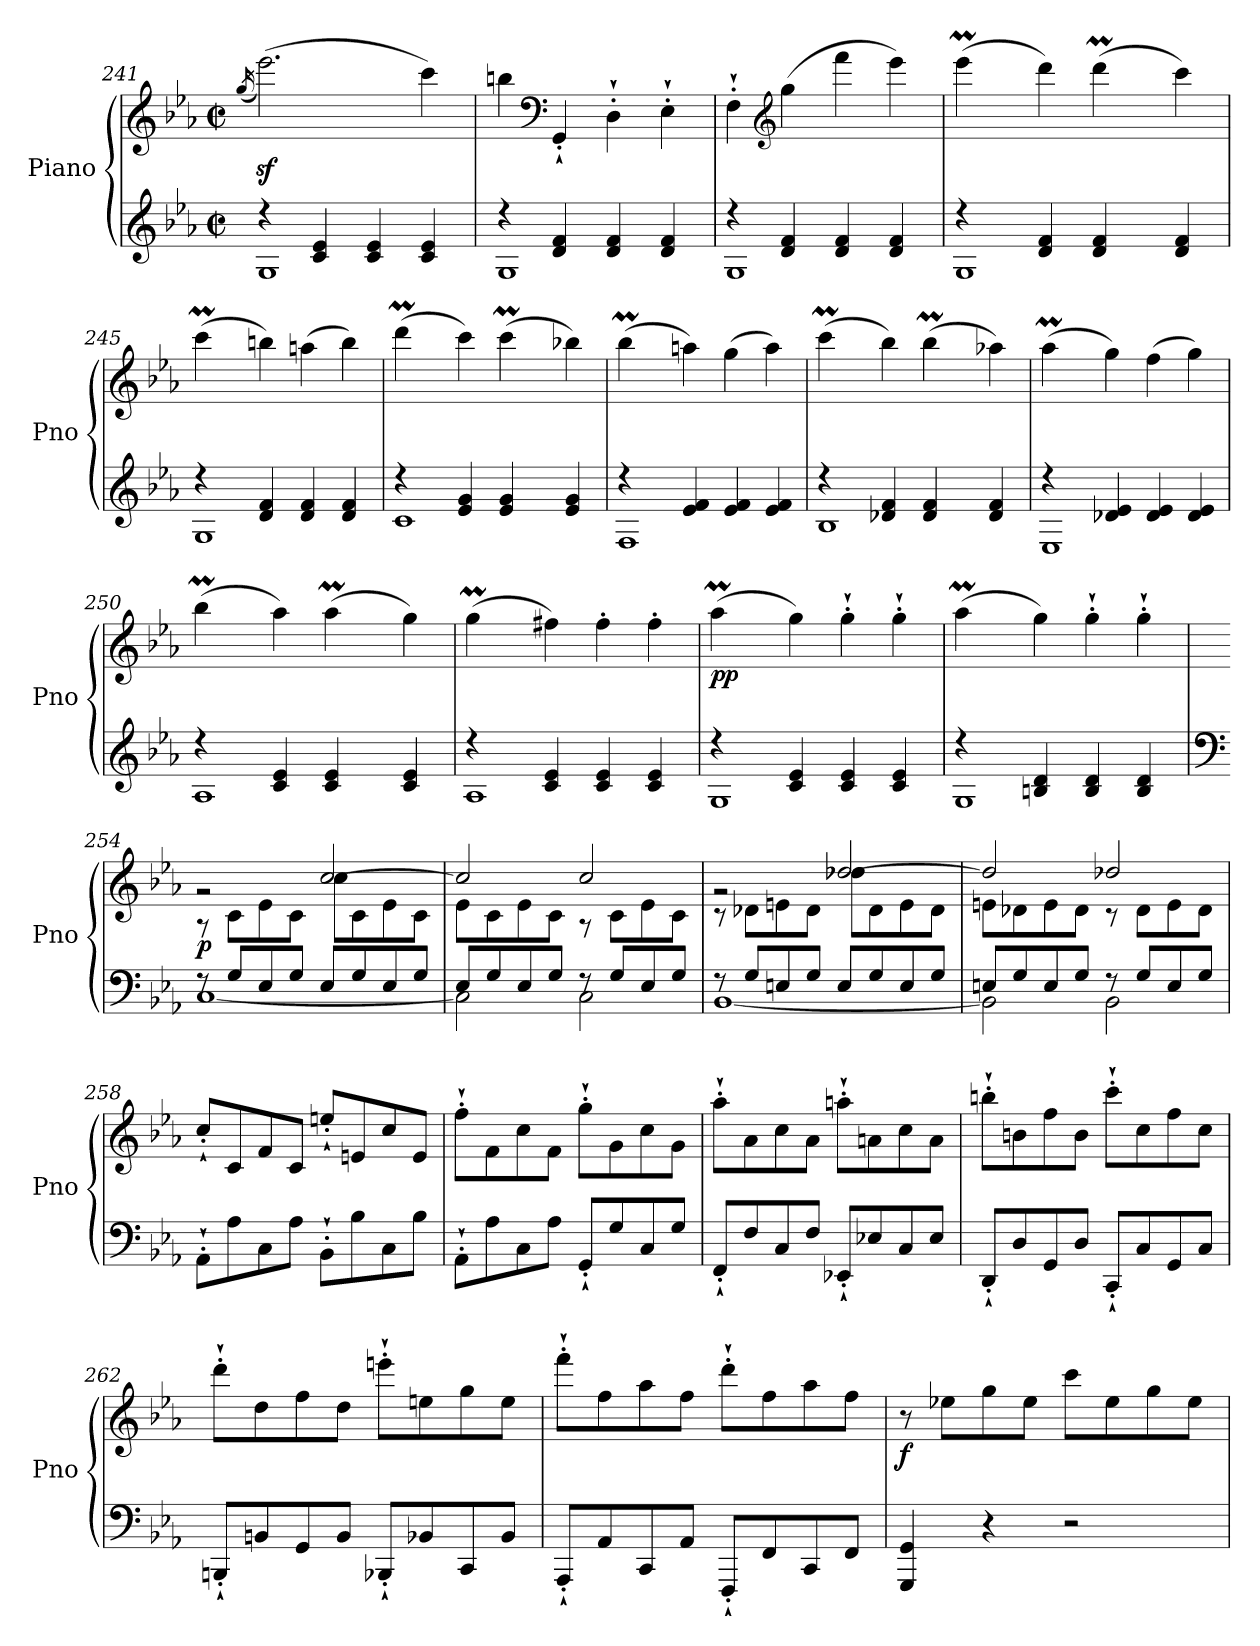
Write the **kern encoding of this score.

**kern	**kern	**dynam
*part1	*part1	*part1
*staff2	*staff1	*staff1/2
*I"Piano	*	*
*I'Pno	*	*
*clefG2	*clefG2	*
*k[b-e-a-]	*k[b-e-a-]	*
*M4/4	*M4/4	*
*met(c|)	*met(c|)	*
=241	=241	=241
.	(16qgg/	.
*^	*	*
4r	1G	(2.eee-z<\)	.
4c/ 4e-/	.	.	.
4c/ 4e-/	.	.	.
4c/ 4e-/	.	4ccc\)	.
=242	=242	=242	=242
4r	1G	4bbn\	.
*	*	*clefF4	*
4d/ 4f/	.	4GG`'/	.
4d/ 4f/	.	4D`'\	.
4d/ 4f/	.	4E-`'\	.
=243	=243	=243	=243
4r	1G	4F`'\	.
*	*	*clefG2	*
4d/ 4f/	.	(4gg\	.
4d/ 4f/	.	4fff\	.
4d/ 4f/	.	4eee-\)	.
!!LO:LB:g=z
=244	=244	=244	=244
*	*	*^	*
4r	1G	(>4eee-M\	16eee-yy	.
.	.	.	16fffyy	.
.	.	.	8eee-yy	.
4d/ 4f/	.	4ddd\)	4ryy	.
4d/ 4f/	.	(>4dddm\	16dddyy	.
.	.	.	16eee-yy	.
.	.	.	8dddyy	.
4d/ 4f/	.	4ccc\)	4ryy	.
=245	=245	=245	=245	=245
4r	1G	(>4cccM\	16cccyy	.
.	.	.	16dddyy	.
.	.	.	8cccyy	.
4d/ 4f/	.	4bbn\)	2.ryy	.
4d/ 4f/	.	(>4aan\	.	.
4d/ 4f/	.	4bb\)	.	.
!!LO:LB:g=z	!!
=246	=246	=246	=246	=246
!	!	!	!	!LO:DY:b
4r	1c	(>4dddm\	16dddyy	other-dynamics
.	.	.	16eee-yy	.
.	.	.	8dddyy	.
4e-/ 4g/	.	4ccc\)	4ryy	.
4e-/ 4g/	.	(>4cccM\	16cccyy	.
.	.	.	16dddyy	.
.	.	.	8cccyy	.
4e-/ 4g/	.	4bb-X\)	4ryy	.
=247	=247	=247	=247	=247
4r	1F	(>4bb-M\	16bb-yy	.
.	.	.	16cccyy	.
.	.	.	8bb-yy	.
4e-/ 4f/	.	4aan\)	2.ryy	.
4e-/ 4f/	.	(>4gg\	.	.
4e-/ 4f/	.	4aa\)	.	.
=248	=248	=248	=248	=248
4r	1B-	(>4cccM\	16cccyy	.
.	.	.	16dddyy	.
.	.	.	8cccyy	.
4d-X/ 4f/	.	4bb-\)	4ryy	.
4d-/ 4f/	.	(>4bb-M\	16bb-yy	.
.	.	.	16cccyy	.
.	.	.	8bb-yy	.
4d-/ 4f/	.	4aa-X\)	4ryy	.
=249	=249	=249	=249	=249
4r	1E-	(>4aa-M\	16aa-yy	.
.	.	.	16bb-yy	.
.	.	.	8aa-yy	.
4d-X/ 4e-/	.	4gg\)	2.ryy	.
4d-/ 4e-/	.	(>4ff\	.	.
4d-/ 4e-/	.	4gg\)	.	.
!!LO:LB:g=z	!!
=250	=250	=250	=250	=250
4r	1A-	(>4bb-M\	16bb-yy	.
.	.	.	16cccyy	.
.	.	.	8bb-yy	.
4c/ 4e-/	.	4aa-\)	4ryy	.
4c/ 4e-/	.	(>4aa-M\	16aa-yy	.
.	.	.	16bb-yy	.
.	.	.	8aa-yy	.
4c/ 4e-/	.	4gg\)	4ryy	.
=251	=251	=251	=251	=251
4r	1A-	(>4ggm\	16ggyy	.
.	.	.	16aa-yy	.
.	.	.	8ggyy	.
4c/ 4e-/	.	4ff#X\)	2.ryy	.
4c/ 4e-/	.	4ff#'\	.	.
4c/ 4e-/	.	4ff#'\	.	.
=252	=252	=252	=252	=252
!	!	!	!	!LO:DY:b
4r	1G	(>4aa-M\	16aa-yy	pp
.	.	.	16bb-yy	.
.	.	.	8aa-yy	.
4c/ 4e-/	.	4gg\)	2.ryy	.
4c/ 4e-/	.	4gg`'\	.	.
4c/ 4e-/	.	4gg`'\	.	.
!!LO:LB:g=z	!!
=253	=253	=253	=253	=253
4r	1G	(>4aa-M\	16aa-yy	.
.	.	.	16bb-yy	.
.	.	.	8aa-yy	.
4Bn/ 4d/	.	4gg\)	2.ryy	.
4B/ 4d/	.	4gg`'\	.	.
4B/ 4d/	.	4gg`'\	.	.
=254	=254	=254	=254	=254
*clefF4	*	*	*	*
!	!	!	!	!LO:DY:b
8rF	[1C	2rg	8r	p
8G/L	.	.	8c\L	.
8E-/	.	.	8e-\	.
8G/J	.	.	8c\J	.
8E-/L	.	[2cc/	8cc\L	.
8G/	.	.	8c\	.
8E-/	.	.	8e-\	.
8G/J	.	.	8c\J	.
=255	=255	=255	=255	=255
8E-/L	2C\]	2cc/]	8e-\L	.
8G/	.	.	8c\	.
8E-/	.	.	8e-\	.
8G/J	.	.	8c\J	.
8rF	2C\	2cc/	8r	.
8G/L	.	.	8c\L	.
8E-/	.	.	8e-\	.
8G/J	.	.	8c\J	.
=256	=256	=256	=256	=256
8rF	[1BB-	2rg	8r	.
8G/L	.	.	8d-X\L	.
8En/	.	.	8en\	.
8G/J	.	.	8d-\J	.
8E/L	.	[2dd-X/	8dd-\L	.
8G/	.	.	8d-\	.
8E/	.	.	8e\	.
8G/J	.	.	8d-\J	.
=257	=257	=257	=257	=257
8En/L	2BB-\]	2dd-/]	8en\L	.
8G/	.	.	8d-X\	.
8E/	.	.	8e\	.
8G/J	.	.	8d-\J	.
8rF	2BB-\	2dd-X/	8r	.
8G/L	.	.	8d-\L	.
8E/	.	.	8e\	.
8G/J	.	.	8d-\J	.
*v	*v	*	*	*
!!LO:PB:g=z
=258	=258	=258	=258
!	!	!	!LO:DY:b
*	*v	*v	*
8AA-`'\L	8cc`'/L	other-dynamics
8A-\	8c/	.
8C\	8f/	.
8A-\J	8c/J	.
8BB-`'\L	8een`'/L	.
8B-\	8en/	.
8C\	8cc/	.
8B-\J	8e/J	.
=259	=259	=259
8AA-`'\L	8ff`'\L	.
8A-\	8f\	.
8C\	8cc\	.
8A-\J	8f\J	.
8GG`'/L	8gg`'\L	.
8G/	8g\	.
8C/	8cc\	.
8G/J	8g\J	.
=260	=260	=260
8FF`'/L	8aa-`'\L	.
8F/	8a-\	.
8C/	8cc\	.
8F/J	8a-\J	.
8EE-X`'/L	8aan`'\L	.
8E-X/	8an\	.
8C/	8cc\	.
8E-/J	8a\J	.
=261	=261	=261
8DD`'/L	8bbn`'\L	.
8D/	8bn\	.
8GG/	8ff\	.
8D/J	8b\J	.
8CC`'/L	8ccc`'\L	.
8C/	8cc\	.
8GG/	8ff\	.
8C/J	8cc\J	.
=262	=262	=262
8BBBn`'/L	8ddd`'\L	.
8BBn/	8dd\	.
8GG/	8ff\	.
8BB/J	8dd\J	.
8BBB-X`'/L	8eeen`'\L	.
8BB-X/	8een\	.
8CC/	8gg\	.
8BB-/J	8ee\J	.
!!LO:LB:g=z
=263	=263	=263
8AAA-`'/L	8fff`'\L	.
8AA-/	8ff\	.
8CC/	8aa-\	.
8AA-/J	8ff\J	.
8FFF`'/L	8ddd`'\L	.
8FF/	8ff\	.
8CC/	8aa-\	.
8FF/J	8ff\J	.
=264	=264	=264
!	!	!LO:DY:b
4GGG/ 4GG/	8r	f
.	8ee-X\L	.
4r	8gg\	.
.	8ee-\J	.
2r	8ccc\L	.
.	8ee-\	.
.	8gg\	.
.	8ee-\J	.
=	=	=
*-	*-	*-
